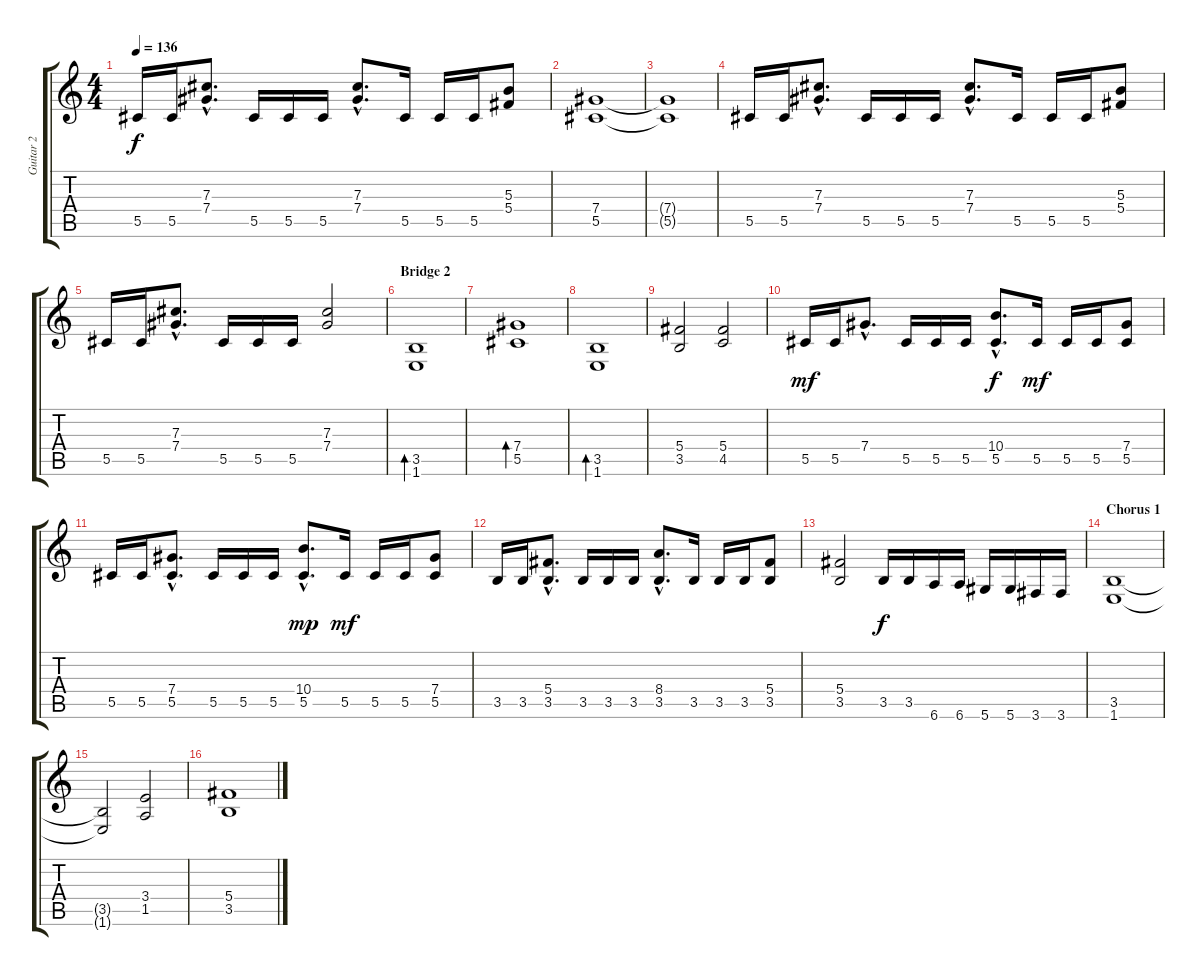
\track ("Guitar 2" "Guitar 2") {instrument distortionguitar}
\staff {score tabs}
\tuning (Eb4 Bb3 Gb3 Db3 Ab2 Eb2) {hide}
\ts (4 4)
\tempo 136
\clef g2
\ks c
5.5.16{dy f} 5.5.16 (7.3{hac} 7.4{hac}).8{d} 5.5.16 5.5.16 5.5.16 (7.3{hac} 7.4{hac}).8{d} 5.5.16 5.5.16 5.5.16 (5.3 5.4).8 |
(7.4 5.5).1 |
(7.4{t} 5.5{t}).1 |
5.5.16 5.5.16 (7.3{hac} 7.4{hac}).8{d} 5.5.16 5.5.16 5.5.16 (7.3{hac} 7.4{hac}).8{d} 5.5.16 5.5.16 5.5.16 (5.3 5.4).8 |
5.5.16 5.5.16 (7.3{hac} 7.4{hac}).8{d} 5.5.16 5.5.16 5.5.16 (7.3 7.4).2 |
\section ("" "Bridge 2")
(3.5 1.6).1{bd 240} |
(7.4 5.5).1{bd 240} |
(3.5 1.6).1{bd 240} |
(5.4 3.5).2 (5.4 4.5).2 |
5.5.16{dy mf} 5.5.16 7.4{hac}.8{d} 5.5.16 5.5.16 5.5.16 (10.4{hac} 5.5{hac}).8{d dy f} 5.5.16{dy mf} 5.5.16 5.5.16 (7.4 5.5).8 |
5.5.16 5.5.16 (7.4{hac} 5.5{hac}).8{d} 5.5.16 5.5.16 5.5.16 (10.4{hac} 5.5{hac}).8{d dy mp} 5.5.16{dy mf} 5.5.16 5.5.16 (7.4 5.5).8 |
3.5.16 3.5.16 (5.4{hac} 3.5{hac}).8{d} 3.5.16 3.5.16 3.5.16 (8.4{hac} 3.5{hac}).8{d} 3.5.16 3.5.16 3.5.16 (5.4 3.5).8 |
(5.4 3.5).2 3.5.16{dy f} 3.5.16 6.6.16 6.6.16 5.6.16 5.6.16 3.6.16 3.6.16 |
\section ("" "Chorus 1")
(3.5 1.6).1 |
(3.5{t} 1.6{t}).2 (3.4 1.5).2 |
(5.4 3.5).1
